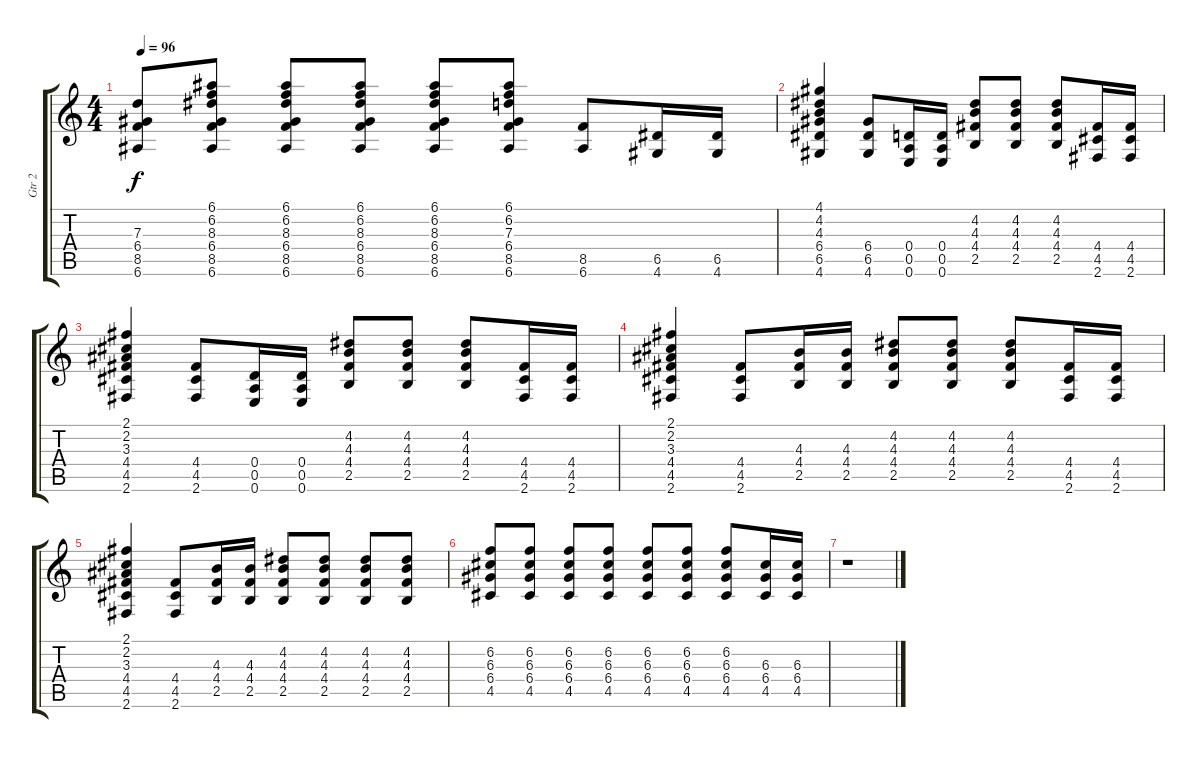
\track ("Gtr 2" "Gtr 2") {instrument distortionguitar}
\staff {score tabs}
\tuning (E4 B3 G3 D3 A2 E2) {hide}
\ts (4 4)
\tempo 96
\clef g2
\ks c
(7.3 6.4 8.5 6.6).8{dy f} (6.1 6.2 8.3 6.4 8.5 6.6).8 (6.1 6.2 8.3 6.4 8.5 6.6).8 (6.1 6.2 8.3 6.4 8.5 6.6).8 (6.1 6.2 8.3 6.4 8.5 6.6).8 (6.1 6.2 7.3 6.4 8.5 6.6).8 (8.5 6.6).8 (6.5 4.6).16 (6.5 4.6).16 |
(4.1 4.2 4.3 6.4 6.5 4.6).4 (6.4 6.5 4.6).8 (0.4 0.5 0.6).16 (0.4 0.5 0.6).16 (4.2 4.3 4.4 2.5).8 (4.2 4.3 4.4 2.5).8 (4.2 4.3 4.4 2.5).8 (4.4 4.5 2.6).16 (4.4 4.5 2.6).16 |
(2.1 2.2 3.3 4.4 4.5 2.6).4 (4.4 4.5 2.6).8 (0.4 0.5 0.6).16 (0.4 0.5 0.6).16 (4.2 4.3 4.4 2.5).8 (4.2 4.3 4.4 2.5).8 (4.2 4.3 4.4 2.5).8 (4.4 4.5 2.6).16 (4.4 4.5 2.6).16 |
(2.1 2.2 3.3 4.4 4.5 2.6).4 (4.4 4.5 2.6).8 (4.3 4.4 2.5).16 (4.3 4.4 2.5).16 (4.2 4.3 4.4 2.5).8 (4.2 4.3 4.4 2.5).8 (4.2 4.3 4.4 2.5).8 (4.4 4.5 2.6).16 (4.4 4.5 2.6).16 |
(2.1 2.2 3.3 4.4 4.5 2.6).4 (4.4 4.5 2.6).8 (4.3 4.4 2.5).16 (4.3 4.4 2.5).16 (4.2 4.3 4.4 2.5).8 (4.2 4.3 4.4 2.5).8 (4.2 4.3 4.4 2.5).8 (4.2 4.3 4.4 2.5).8 |
(6.2 6.3 6.4 4.5).8 (6.2 6.3 6.4 4.5).8 (6.2 6.3 6.4 4.5).8 (6.2 6.3 6.4 4.5).8 (6.2 6.3 6.4 4.5).8 (6.2 6.3 6.4 4.5).8 (6.2 6.3 6.4 4.5).8 (6.3 6.4 4.5).16 (6.3 6.4 4.5).16 |
r.1
